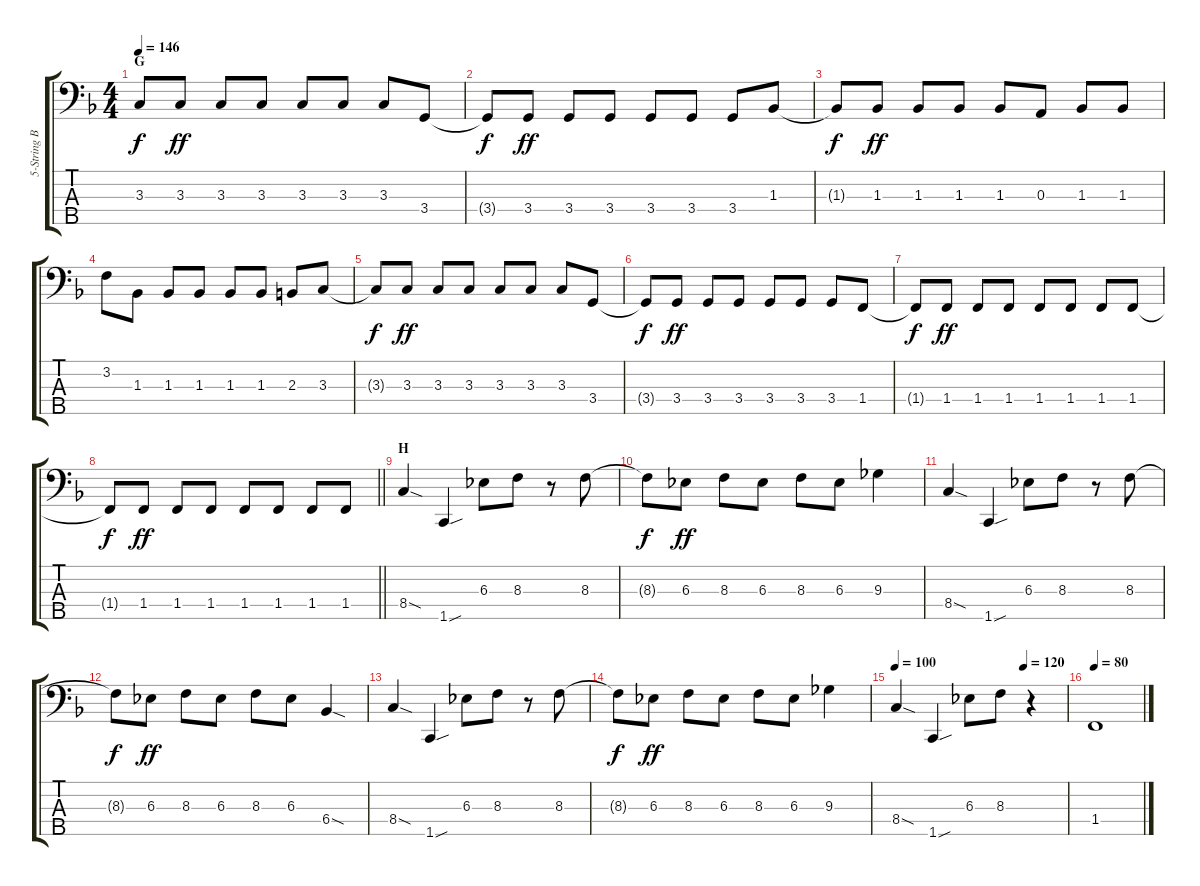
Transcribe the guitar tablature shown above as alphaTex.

\track ("5-String Bass" "5-String B") {instrument electricbasspick}
\staff {score tabs}
\tuning (G2 D2 A1 E1 B0) {hide}
\ts (4 4)
\section ("" "G")
\tempo 146
\clef f4
\ks f
3.3{t}.8{dy f} 3.3.8{dy ff} 3.3.8 3.3.8 3.3.8 3.3.8 3.3.8 3.4.8 |
3.4{t}.8{dy f} 3.4.8{dy ff} 3.4.8 3.4.8 3.4.8 3.4.8 3.4.8 1.3.8 |
1.3{t}.8{dy f} 1.3.8{dy ff} 1.3.8 1.3.8 1.3.8 0.3.8 1.3.8 1.3.8 |
3.2.8 1.3.8 1.3.8 1.3.8 1.3.8 1.3.8 2.3.8 3.3.8 |
3.3{t}.8{dy f} 3.3.8{dy ff} 3.3.8 3.3.8 3.3.8 3.3.8 3.3.8 3.4.8 |
3.4{t}.8{dy f} 3.4.8{dy ff} 3.4.8 3.4.8 3.4.8 3.4.8 3.4.8 1.4.8 |
1.4{t}.8{dy f} 1.4.8{dy ff} 1.4.8 1.4.8 1.4.8 1.4.8 1.4.8 1.4.8 |
\barLineRight lightlight
1.4{t}.8{dy f} 1.4.8{dy ff} 1.4.8 1.4.8 1.4.8 1.4.8 1.4.8 1.4.8 |
\section ("" "H")
8.4{sod}.4 1.5{sou}.4 6.3.8 8.3.8 r.8 8.3.8 |
8.3{t}.8{dy f} 6.3.8{dy ff} 8.3.8 6.3.8 8.3.8 6.3.8 9.3.4 |
8.4{sod}.4 1.5{sou}.4 6.3.8 8.3.8 r.8 8.3.8 |
8.3{t}.8{dy f} 6.3.8{dy ff} 8.3.8 6.3.8 8.3.8 6.3.8 6.4{sod}.4 |
8.4{sod}.4 1.5{sou}.4 6.3.8 8.3.8 r.8 8.3.8 |
8.3{t}.8{dy f} 6.3.8{dy ff} 8.3.8 6.3.8 8.3.8 6.3.8 9.3.4 |
\tempo 100
\tempo (120 0.75)
8.4{sod}.4 1.5{sou}.4 6.3.8 8.3.8 r.4 |
\tempo 80
1.4.1
